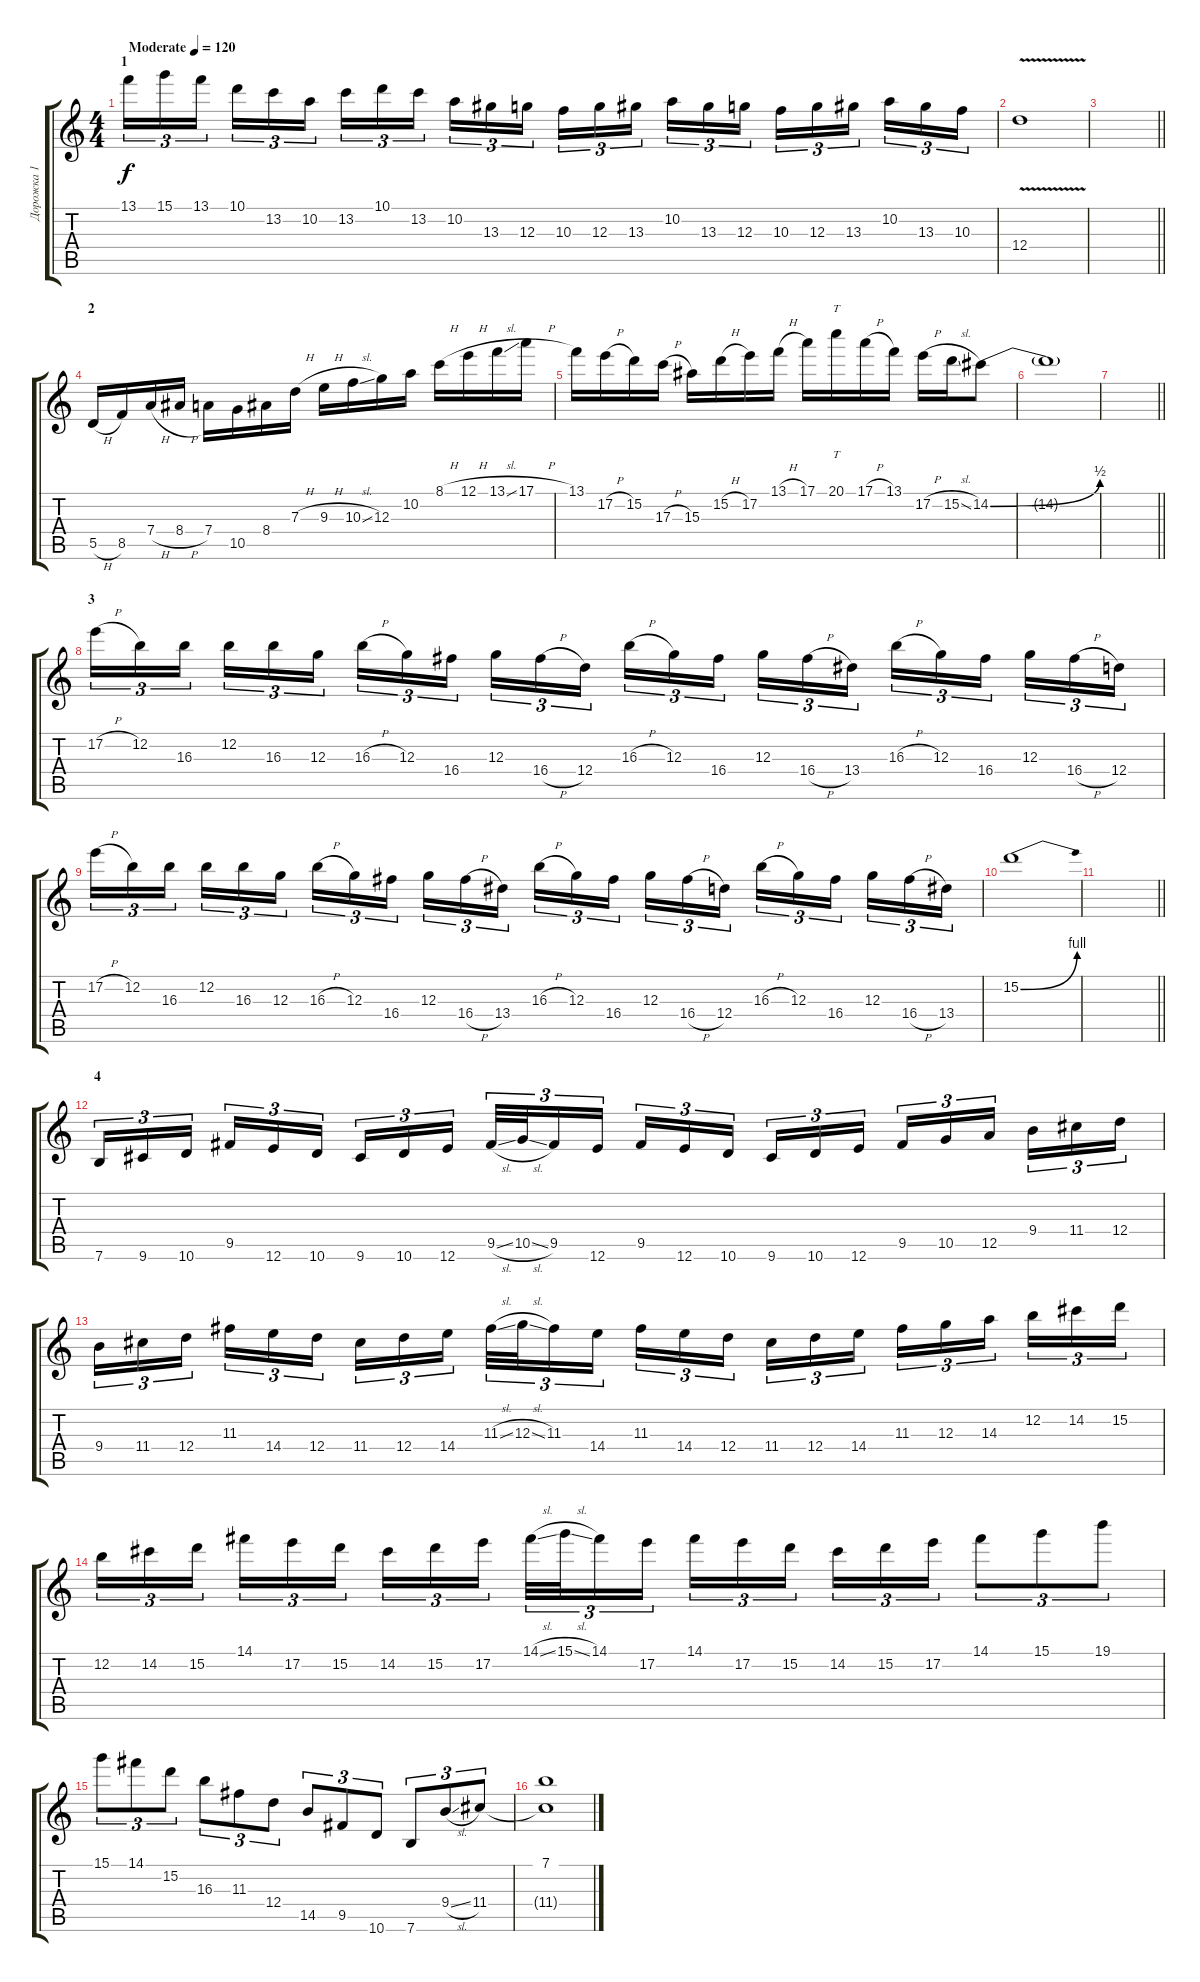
\track ("Дорожка 1" "Дорожка 1") {instrument overdrivenguitar}
\staff {score tabs}
\tuning (E4 B3 G3 D3 A2 E2) {hide}
\ts (4 4)
\section ("" "1")
\tempo (120 "Moderate")
\clef g2
\ks c
13.1.16{tu (3 2) dy f instrument overdrivenguitar} 15.1.16{tu (3 2)} 13.1.16{tu (3 2) beam splitsecondary} 10.1.16{tu (3 2)} 13.2.16{tu (3 2)} 10.2.16{tu (3 2)} 13.2.16{tu (3 2)} 10.1.16{tu (3 2)} 13.2.16{tu (3 2) beam splitsecondary} 10.2.16{tu (3 2)} 13.3.16{tu (3 2)} 12.3.16{tu (3 2)} 10.3.16{tu (3 2)} 12.3.16{tu (3 2)} 13.3.16{tu (3 2) beam splitsecondary} 10.2.16{tu (3 2)} 13.3.16{tu (3 2)} 12.3.16{tu (3 2)} 10.3.16{tu (3 2)} 12.3.16{tu (3 2)} 13.3.16{tu (3 2) beam splitsecondary} 10.2.16{tu (3 2)} 13.3.16{tu (3 2)} 10.3.16{tu (3 2)} |
12.4{v}.1 |
\barLineRight lightlight
|
\section ("" "2")
5.5{h}.16 8.5.16 7.4{h}.16 8.4{h}.16 7.4.16 10.5.16 8.4.16 7.3{h}.16 9.3{h}.16 10.3{sl}.16 12.3.16 10.2.16 8.1{h}.16 12.1{h}.16 13.1{sl}.16 17.1{h}.16 |
13.1.16 17.2{h}.16 15.2.16 17.3{h}.16 15.3.16 15.2{h}.16 17.2.16 13.1{h}.16 17.1.16 20.1.16{tt} 17.1{h}.16 13.1.16 17.2{h}.16 15.2{sl}.16 14.2{be (bend 0 0 60 2)}.8 |
14.2{t}.1 |
\barLineRight lightlight
|
\section ("" "3")
17.2{h}.16{tu (3 2)} 12.2.16{tu (3 2)} 16.3.16{tu (3 2) beam splitsecondary} 12.2.16{tu (3 2)} 16.3.16{tu (3 2)} 12.3.16{tu (3 2)} 16.3{h}.16{tu (3 2)} 12.3.16{tu (3 2)} 16.4.16{tu (3 2) beam splitsecondary} 12.3.16{tu (3 2)} 16.4{h}.16{tu (3 2)} 12.4.16{tu (3 2)} 16.3{h}.16{tu (3 2)} 12.3.16{tu (3 2)} 16.4.16{tu (3 2) beam splitsecondary} 12.3.16{tu (3 2)} 16.4{h}.16{tu (3 2)} 13.4.16{tu (3 2)} 16.3{h}.16{tu (3 2)} 12.3.16{tu (3 2)} 16.4.16{tu (3 2) beam splitsecondary} 12.3.16{tu (3 2)} 16.4{h}.16{tu (3 2)} 12.4.16{tu (3 2)} |
17.2{h}.16{tu (3 2)} 12.2.16{tu (3 2)} 16.3.16{tu (3 2) beam splitsecondary} 12.2.16{tu (3 2)} 16.3.16{tu (3 2)} 12.3.16{tu (3 2)} 16.3{h}.16{tu (3 2)} 12.3.16{tu (3 2)} 16.4.16{tu (3 2) beam splitsecondary} 12.3.16{tu (3 2)} 16.4{h}.16{tu (3 2)} 13.4.16{tu (3 2)} 16.3{h}.16{tu (3 2)} 12.3.16{tu (3 2)} 16.4.16{tu (3 2) beam splitsecondary} 12.3.16{tu (3 2)} 16.4{h}.16{tu (3 2)} 12.4.16{tu (3 2)} 16.3{h}.16{tu (3 2)} 12.3.16{tu (3 2)} 16.4.16{tu (3 2) beam splitsecondary} 12.3.16{tu (3 2)} 16.4{h}.16{tu (3 2)} 13.4.16{tu (3 2)} |
15.2{be (bend 0 0 60 4)}.1 |
\barLineRight lightlight
|
\section ("" "4")
7.6.16{tu (3 2)} 9.6.16{tu (3 2)} 10.6.16{tu (3 2) beam splitsecondary} 9.5.16{tu (3 2)} 12.6.16{tu (3 2)} 10.6.16{tu (3 2)} 9.6.16{tu (3 2)} 10.6.16{tu (3 2)} 12.6.16{tu (3 2) beam splitsecondary} 9.5{sl}.32{tu (3 2)} 10.5{sl}.32{tu (3 2)} 9.5.16{tu (3 2)} 12.6.16{tu (3 2)} 9.5.16{tu (3 2)} 12.6.16{tu (3 2)} 10.6.16{tu (3 2) beam splitsecondary} 9.6.16{tu (3 2)} 10.6.16{tu (3 2)} 12.6.16{tu (3 2)} 9.5.16{tu (3 2)} 10.5.16{tu (3 2)} 12.5.16{tu (3 2) beam splitsecondary} 9.4.16{tu (3 2)} 11.4.16{tu (3 2)} 12.4.16{tu (3 2)} |
9.4.16{tu (3 2)} 11.4.16{tu (3 2)} 12.4.16{tu (3 2) beam splitsecondary} 11.3.16{tu (3 2)} 14.4.16{tu (3 2)} 12.4.16{tu (3 2)} 11.4.16{tu (3 2)} 12.4.16{tu (3 2)} 14.4.16{tu (3 2) beam splitsecondary} 11.3{sl}.32{tu (3 2)} 12.3{sl}.32{tu (3 2)} 11.3.16{tu (3 2)} 14.4.16{tu (3 2)} 11.3.16{tu (3 2)} 14.4.16{tu (3 2)} 12.4.16{tu (3 2) beam splitsecondary} 11.4.16{tu (3 2)} 12.4.16{tu (3 2)} 14.4.16{tu (3 2)} 11.3.16{tu (3 2)} 12.3.16{tu (3 2)} 14.3.16{tu (3 2) beam splitsecondary} 12.2.16{tu (3 2)} 14.2.16{tu (3 2)} 15.2.16{tu (3 2)} |
12.2.16{tu (3 2)} 14.2.16{tu (3 2)} 15.2.16{tu (3 2) beam splitsecondary} 14.1.16{tu (3 2)} 17.2.16{tu (3 2)} 15.2.16{tu (3 2)} 14.2.16{tu (3 2)} 15.2.16{tu (3 2)} 17.2.16{tu (3 2) beam splitsecondary} 14.1{sl}.32{tu (3 2)} 15.1{sl}.32{tu (3 2)} 14.1.16{tu (3 2)} 17.2.16{tu (3 2)} 14.1.16{tu (3 2)} 17.2.16{tu (3 2)} 15.2.16{tu (3 2) beam splitsecondary} 14.2.16{tu (3 2)} 15.2.16{tu (3 2)} 17.2.16{tu (3 2)} 14.1.8{tu (3 2)} 15.1.8{tu (3 2)} 19.1.8{tu (3 2)} |
15.1.8{tu (3 2)} 14.1.8{tu (3 2)} 15.2.8{tu (3 2)} 16.3.8{tu (3 2)} 11.3.8{tu (3 2)} 12.4.8{tu (3 2)} 14.5.8{tu (3 2)} 9.5.8{tu (3 2)} 10.6.8{tu (3 2)} 7.6.8{tu (3 2)} 9.4{sl}.8{tu (3 2)} 11.4.8{tu (3 2)} |
(7.1 11.4{t}).1
